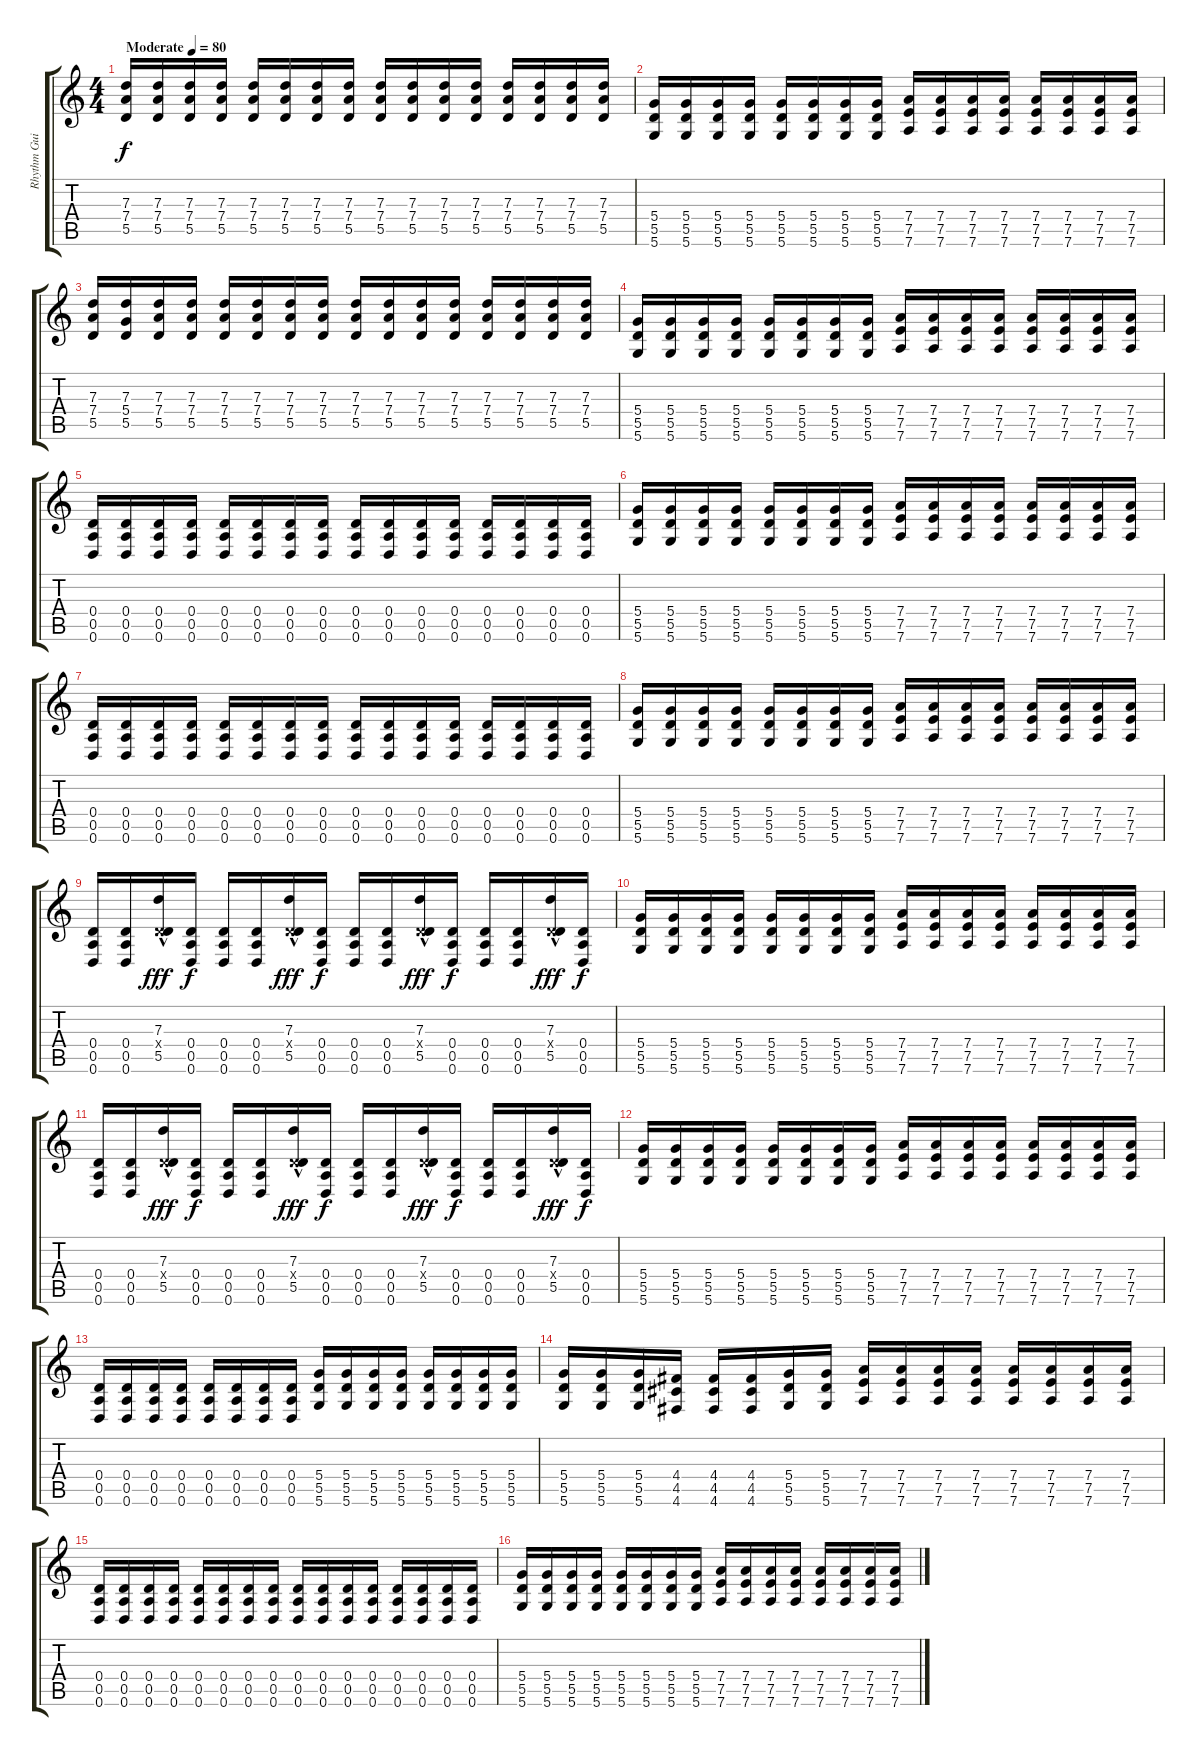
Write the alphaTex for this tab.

\track ("Rhythm Guitar" "Rhythm Gui") {instrument overdrivenguitar}
\staff {score tabs}
\tuning (E4 B3 G3 D3 A2 D2) {hide}
\ts (4 4)
\tempo (80 "Moderate")
\clef g2
\ks c
(7.3 7.4 5.5).16{dy f instrument overdrivenguitar} (7.3 7.4 5.5).16 (7.3 7.4 5.5).16 (7.3 7.4 5.5).16 (7.3 7.4 5.5).16 (7.3 7.4 5.5).16 (7.3 7.4 5.5).16 (7.3 7.4 5.5).16 (7.3 7.4 5.5).16 (7.3 7.4 5.5).16 (7.3 7.4 5.5).16 (7.3 7.4 5.5).16 (7.3 7.4 5.5).16 (7.3 7.4 5.5).16 (7.3 7.4 5.5).16 (7.3 7.4 5.5).16 |
(5.4 5.5 5.6).16 (5.4 5.5 5.6).16 (5.4 5.5 5.6).16 (5.4 5.5 5.6).16 (5.4 5.5 5.6).16 (5.4 5.5 5.6).16 (5.4 5.5 5.6).16 (5.4 5.5 5.6).16 (7.4 7.5 7.6).16 (7.4 7.5 7.6).16 (7.4 7.5 7.6).16 (7.4 7.5 7.6).16 (7.4 7.5 7.6).16 (7.4 7.5 7.6).16 (7.4 7.5 7.6).16 (7.4 7.5 7.6).16 |
(7.3 7.4 5.5).16 (7.3 5.4 5.5).16 (7.3 7.4 5.5).16 (7.3 7.4 5.5).16 (7.3 7.4 5.5).16 (7.3 7.4 5.5).16 (7.3 7.4 5.5).16 (7.3 7.4 5.5).16 (7.3 7.4 5.5).16 (7.3 7.4 5.5).16 (7.3 7.4 5.5).16 (7.3 7.4 5.5).16 (7.3 7.4 5.5).16 (7.3 7.4 5.5).16 (7.3 7.4 5.5).16 (7.3 7.4 5.5).16 |
(5.4 5.5 5.6).16 (5.4 5.5 5.6).16 (5.4 5.5 5.6).16 (5.4 5.5 5.6).16 (5.4 5.5 5.6).16 (5.4 5.5 5.6).16 (5.4 5.5 5.6).16 (5.4 5.5 5.6).16 (7.4 7.5 7.6).16 (7.4 7.5 7.6).16 (7.4 7.5 7.6).16 (7.4 7.5 7.6).16 (7.4 7.5 7.6).16 (7.4 7.5 7.6).16 (7.4 7.5 7.6).16 (7.4 7.5 7.6).16 |
(0.4 0.5 0.6).16 (0.4 0.5 0.6).16 (0.4 0.5 0.6).16 (0.4 0.5 0.6).16 (0.4 0.5 0.6).16 (0.4 0.5 0.6).16 (0.4 0.5 0.6).16 (0.4 0.5 0.6).16 (0.4 0.5 0.6).16 (0.4 0.5 0.6).16 (0.4 0.5 0.6).16 (0.4 0.5 0.6).16 (0.4 0.5 0.6).16 (0.4 0.5 0.6).16 (0.4 0.5 0.6).16 (0.4 0.5 0.6).16 |
(5.4 5.5 5.6).16 (5.4 5.5 5.6).16 (5.4 5.5 5.6).16 (5.4 5.5 5.6).16 (5.4 5.5 5.6).16 (5.4 5.5 5.6).16 (5.4 5.5 5.6).16 (5.4 5.5 5.6).16 (7.4 7.5 7.6).16 (7.4 7.5 7.6).16 (7.4 7.5 7.6).16 (7.4 7.5 7.6).16 (7.4 7.5 7.6).16 (7.4 7.5 7.6).16 (7.4 7.5 7.6).16 (7.4 7.5 7.6).16 |
(0.4 0.5 0.6).16 (0.4 0.5 0.6).16 (0.4 0.5 0.6).16 (0.4 0.5 0.6).16 (0.4 0.5 0.6).16 (0.4 0.5 0.6).16 (0.4 0.5 0.6).16 (0.4 0.5 0.6).16 (0.4 0.5 0.6).16 (0.4 0.5 0.6).16 (0.4 0.5 0.6).16 (0.4 0.5 0.6).16 (0.4 0.5 0.6).16 (0.4 0.5 0.6).16 (0.4 0.5 0.6).16 (0.4 0.5 0.6).16 |
(5.4 5.5 5.6).16 (5.4 5.5 5.6).16 (5.4 5.5 5.6).16 (5.4 5.5 5.6).16 (5.4 5.5 5.6).16 (5.4 5.5 5.6).16 (5.4 5.5 5.6).16 (5.4 5.5 5.6).16 (7.4 7.5 7.6).16 (7.4 7.5 7.6).16 (7.4 7.5 7.6).16 (7.4 7.5 7.6).16 (7.4 7.5 7.6).16 (7.4 7.5 7.6).16 (7.4 7.5 7.6).16 (7.4 7.5 7.6).16 |
(0.4 0.5 0.6).16 (0.4 0.5 0.6).16 (7.3 0.4{x} 5.5{hac}).16{dy fff} (0.4 0.5 0.6).16{dy f} (0.4 0.5 0.6).16 (0.4 0.5 0.6).16 (7.3 0.4{hac x} 5.5).16{dy fff} (0.4 0.5 0.6).16{dy f} (0.4 0.5 0.6).16 (0.4 0.5 0.6).16 (7.3 0.4{hac x} 5.5).16{dy fff} (0.4 0.5 0.6).16{dy f} (0.4 0.5 0.6).16 (0.4 0.5 0.6).16 (7.3 0.4{hac x} 5.5).16{dy fff} (0.4 0.5 0.6).16{dy f} |
(5.4 5.5 5.6).16 (5.4 5.5 5.6).16 (5.4 5.5 5.6).16 (5.4 5.5 5.6).16 (5.4 5.5 5.6).16 (5.4 5.5 5.6).16 (5.4 5.5 5.6).16 (5.4 5.5 5.6).16 (7.4 7.5 7.6).16 (7.4 7.5 7.6).16 (7.4 7.5 7.6).16 (7.4 7.5 7.6).16 (7.4 7.5 7.6).16 (7.4 7.5 7.6).16 (7.4 7.5 7.6).16 (7.4 7.5 7.6).16 |
(0.4 0.5 0.6).16 (0.4 0.5 0.6).16 (7.3 0.4{x} 5.5{hac}).16{dy fff} (0.4 0.5 0.6).16{dy f} (0.4 0.5 0.6).16 (0.4 0.5 0.6).16 (7.3 0.4{hac x} 5.5).16{dy fff} (0.4 0.5 0.6).16{dy f} (0.4 0.5 0.6).16 (0.4 0.5 0.6).16 (7.3 0.4{hac x} 5.5).16{dy fff} (0.4 0.5 0.6).16{dy f} (0.4 0.5 0.6).16 (0.4 0.5 0.6).16 (7.3 0.4{hac x} 5.5).16{dy fff} (0.4 0.5 0.6).16{dy f} |
(5.4 5.5 5.6).16 (5.4 5.5 5.6).16 (5.4 5.5 5.6).16 (5.4 5.5 5.6).16 (5.4 5.5 5.6).16 (5.4 5.5 5.6).16 (5.4 5.5 5.6).16 (5.4 5.5 5.6).16 (7.4 7.5 7.6).16 (7.4 7.5 7.6).16 (7.4 7.5 7.6).16 (7.4 7.5 7.6).16 (7.4 7.5 7.6).16 (7.4 7.5 7.6).16 (7.4 7.5 7.6).16 (7.4 7.5 7.6).16 |
(0.4 0.5 0.6).16 (0.4 0.5 0.6).16 (0.4 0.5 0.6).16 (0.4 0.5 0.6).16 (0.4 0.5 0.6).16 (0.4 0.5 0.6).16 (0.4 0.5 0.6).16 (0.4 0.5 0.6).16 (5.4 5.5 5.6).16 (5.4 5.5 5.6).16 (5.4 5.5 5.6).16 (5.4 5.5 5.6).16 (5.4 5.5 5.6).16 (5.4 5.5 5.6).16 (5.4 5.5 5.6).16 (5.4 5.5 5.6).16 |
(5.4 5.5 5.6).16 (5.4 5.5 5.6).16 (5.4 5.5 5.6).16 (4.4 4.5 4.6).16 (4.4 4.5 4.6).16 (4.4 4.5 4.6).16 (5.4 5.5 5.6).16 (5.4 5.5 5.6).16 (7.4 7.5 7.6).16 (7.4 7.5 7.6).16 (7.4 7.5 7.6).16 (7.4 7.5 7.6).16 (7.4 7.5 7.6).16 (7.4 7.5 7.6).16 (7.4 7.5 7.6).16 (7.4 7.5 7.6).16 |
(0.4 0.5 0.6).16 (0.4 0.5 0.6).16 (0.4 0.5 0.6).16 (0.4 0.5 0.6).16 (0.4 0.5 0.6).16 (0.4 0.5 0.6).16 (0.4 0.5 0.6).16 (0.4 0.5 0.6).16 (0.4 0.5 0.6).16 (0.4 0.5 0.6).16 (0.4 0.5 0.6).16 (0.4 0.5 0.6).16 (0.4 0.5 0.6).16 (0.4 0.5 0.6).16 (0.4 0.5 0.6).16 (0.4 0.5 0.6).16 |
(5.4 5.5 5.6).16 (5.4 5.5 5.6).16 (5.4 5.5 5.6).16 (5.4 5.5 5.6).16 (5.4 5.5 5.6).16 (5.4 5.5 5.6).16 (5.4 5.5 5.6).16 (5.4 5.5 5.6).16 (7.4 7.5 7.6).16 (7.4 7.5 7.6).16 (7.4 7.5 7.6).16 (7.4 7.5 7.6).16 (7.4 7.5 7.6).16 (7.4 7.5 7.6).16 (7.4 7.5 7.6).16 (7.4 7.5 7.6).16
